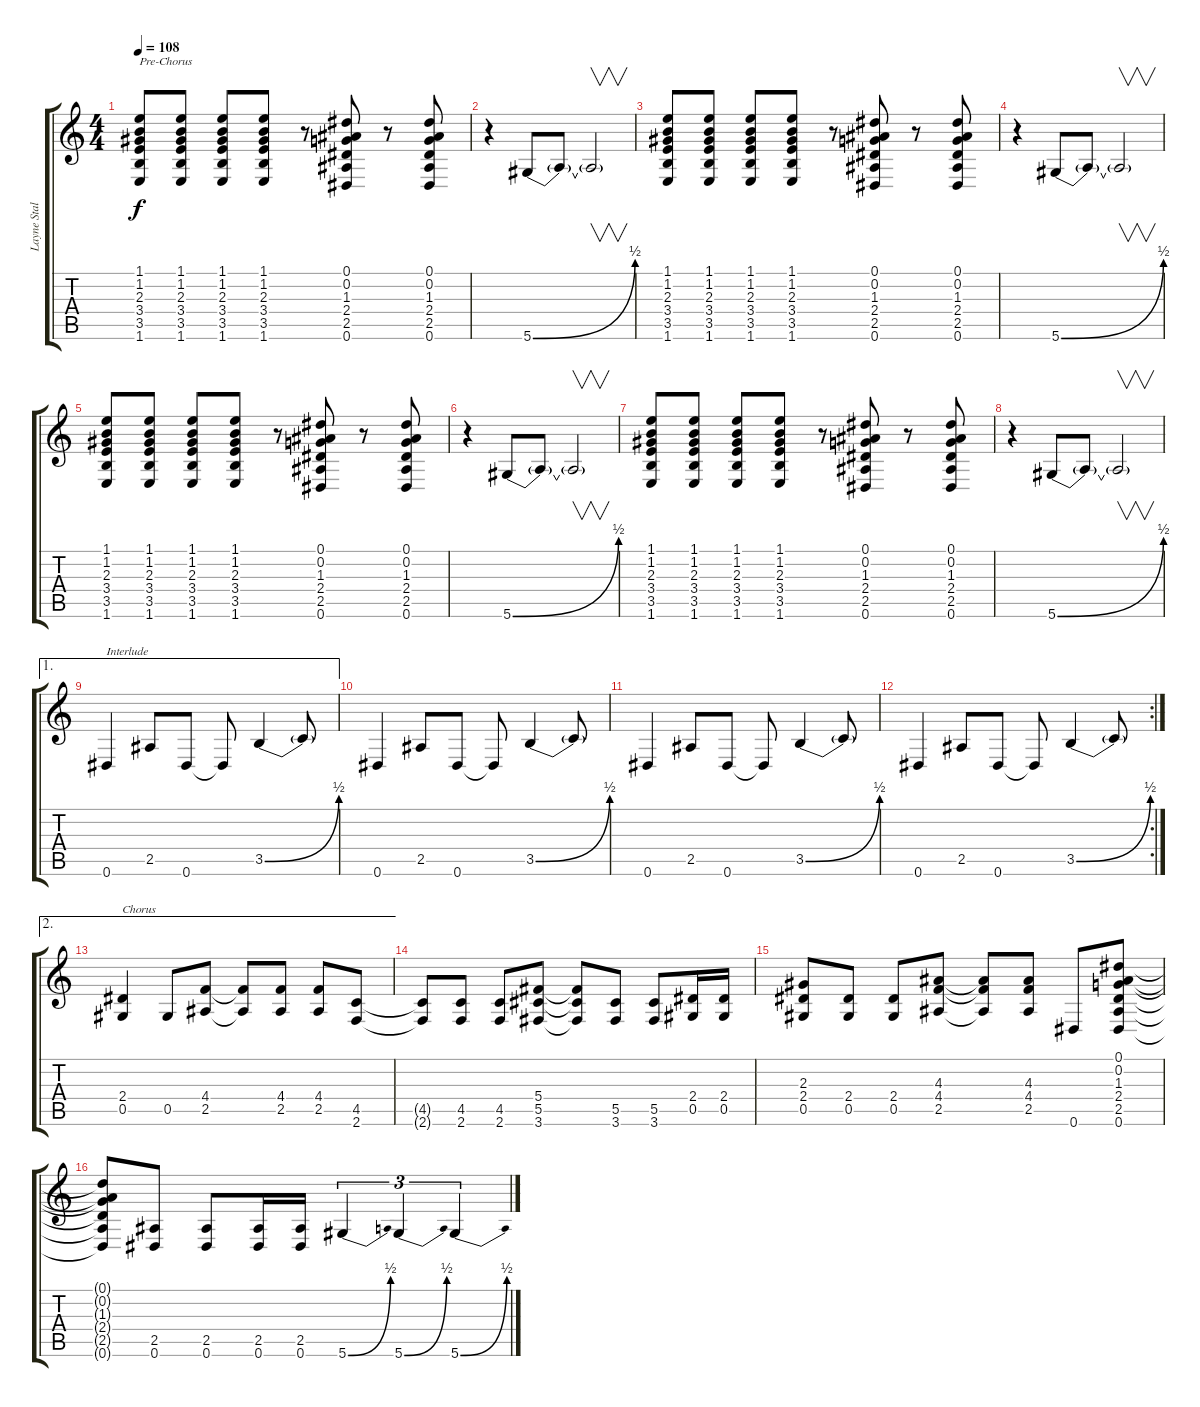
\track ("Layne Staley" "Layne Stal") {instrument acousticguitarsteel}
\staff {score tabs}
\tuning (Eb4 Bb3 Gb3 Db3 Ab2 Eb2) {hide}
\ts (4 4)
\tempo 108
\clef g2
\ks c
(1.1 1.2 2.3 3.4 3.5 1.6).8{txt "Pre-Chorus" dy f} (1.1 1.2 2.3 3.4 3.5 1.6).8 (1.1 1.2 2.3 3.4 3.5 1.6).8 (1.1 1.2 2.3 3.4 3.5 1.6).8 r.8 (0.1 0.2 1.3 2.4 2.5 0.6).8 r.8 (0.1 0.2 1.3 2.4 2.5 0.6).8 |
r.4 5.6{be (bend 0 0 60 2)}.8 5.6{t}.8 5.6{t}.2{v} |
(1.1 1.2 2.3 3.4 3.5 1.6).8 (1.1 1.2 2.3 3.4 3.5 1.6).8 (1.1 1.2 2.3 3.4 3.5 1.6).8 (1.1 1.2 2.3 3.4 3.5 1.6).8 r.8 (0.1 0.2 1.3 2.4 2.5 0.6).8 r.8 (0.1 0.2 1.3 2.4 2.5 0.6).8 |
r.4 5.6{be (bend 0 0 60 2)}.8 5.6{t}.8 5.6{t}.2{v} |
(1.1 1.2 2.3 3.4 3.5 1.6).8 (1.1 1.2 2.3 3.4 3.5 1.6).8 (1.1 1.2 2.3 3.4 3.5 1.6).8 (1.1 1.2 2.3 3.4 3.5 1.6).8 r.8 (0.1 0.2 1.3 2.4 2.5 0.6).8 r.8 (0.1 0.2 1.3 2.4 2.5 0.6).8 |
r.4 5.6{be (bend 0 0 60 2)}.8 5.6{t}.8 5.6{t}.2{v} |
(1.1 1.2 2.3 3.4 3.5 1.6).8 (1.1 1.2 2.3 3.4 3.5 1.6).8 (1.1 1.2 2.3 3.4 3.5 1.6).8 (1.1 1.2 2.3 3.4 3.5 1.6).8 r.8 (0.1 0.2 1.3 2.4 2.5 0.6).8 r.8 (0.1 0.2 1.3 2.4 2.5 0.6).8 |
r.4 5.6{be (bend 0 0 60 2)}.8 5.6{t}.8 5.6{t}.2{v} |
\ae 1
0.6.4{txt "Interlude"} 2.5.8 0.6.8 0.6{t}.8 3.5{be (bend 0 0 60 2)}.4 3.5{t}.8 |
0.6.4 2.5.8 0.6.8 0.6{t}.8 3.5{be (bend 0 0 60 2)}.4 3.5{t}.8 |
0.6.4 2.5.8 0.6.8 0.6{t}.8 3.5{be (bend 0 0 60 2)}.4 3.5{t}.8 |
\rc 2
0.6.4 2.5.8 0.6.8 0.6{t}.8 3.5{be (bend 0 0 60 2)}.4 3.5{t}.8 |
\ae 2
(2.4 0.5).4{txt "Chorus"} 0.5.8 (4.4 2.5).8 (4.4{t} 2.5{t}).8 (4.4 2.5).8 (4.4 2.5).8 (4.5 2.6).8 |
(4.5{t} 2.6{t}).8 (4.5 2.6).8 (4.5 2.6).8 (5.4 5.5 3.6).8 (5.4{t} 5.5{t} 3.6{t}).8 (5.5 3.6).8 (5.5 3.6).8 (2.4 0.5).16 (2.4 0.5).16 |
(2.3 2.4 0.5).8 (2.4 0.5).8 (2.4 0.5).8 (4.3 4.4 2.5).8 (4.3{t} 4.4{t} 2.5{t}).8 (4.3 4.4 2.5).8 0.6.8 (0.1 0.2 1.3 2.4 2.5 0.6).8 |
(0.1{t} 0.2{t} 1.3{t} 2.4{t} 2.5{t} 0.6{t}).8 (2.5 0.6).8 (2.5 0.6).8 (2.5 0.6).16 (2.5 0.6).16 5.6{be (bend 0 0 60 2)}.4{tu (3 2)} 5.6{be (bend 0 0 60 2)}.4{tu (3 2)} 5.6{be (bend 0 0 60 2)}.4{tu (3 2)}
